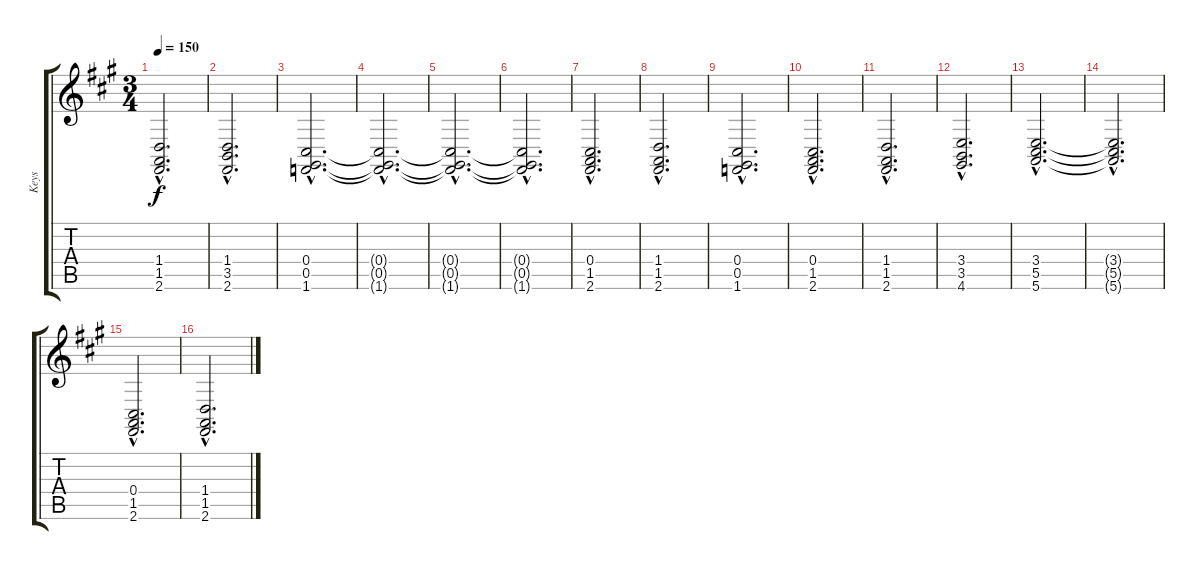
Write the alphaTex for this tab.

\track ("Keys" "Keys") {instrument stringensemble1}
\staff {score tabs}
\tuning (E4 B3 G3 Db3 Ab2 E2) {hide}
\ts (3 4)
\tempo 150
\clef g2
\ks f#minor
(1.4{hac} 1.5{hac} 2.6{hac}).2{d dy f} |
(1.4{hac} 3.5{hac} 2.6{hac}).2{d} |
(0.4{hac} 0.5{hac} 1.6{hac}).2{d} |
(0.4{hac t} 0.5{hac t} 1.6{hac t}).2{d} |
(0.4{hac t} 0.5{hac t} 1.6{hac t}).2{d} |
(0.4{hac t} 0.5{hac t} 1.6{hac t}).2{d} |
(0.4{hac} 1.5{hac} 2.6{hac}).2{d} |
(1.4{hac} 1.5{hac} 2.6{hac}).2{d} |
(0.4{hac} 0.5{hac} 1.6{hac}).2{d} |
(0.4{hac} 1.5{hac} 2.6{hac}).2{d} |
(1.4{hac} 1.5{hac} 2.6{hac}).2{d} |
(3.4{hac} 3.5{hac} 4.6{hac}).2{d} |
(3.4{hac} 5.5{hac} 5.6{hac}).2{d} |
(3.4{hac t} 5.5{hac t} 5.6{hac t}).2{d} |
(0.4{hac} 1.5{hac} 2.6{hac}).2{d} |
(1.4{hac} 1.5{hac} 2.6{hac}).2{d}
